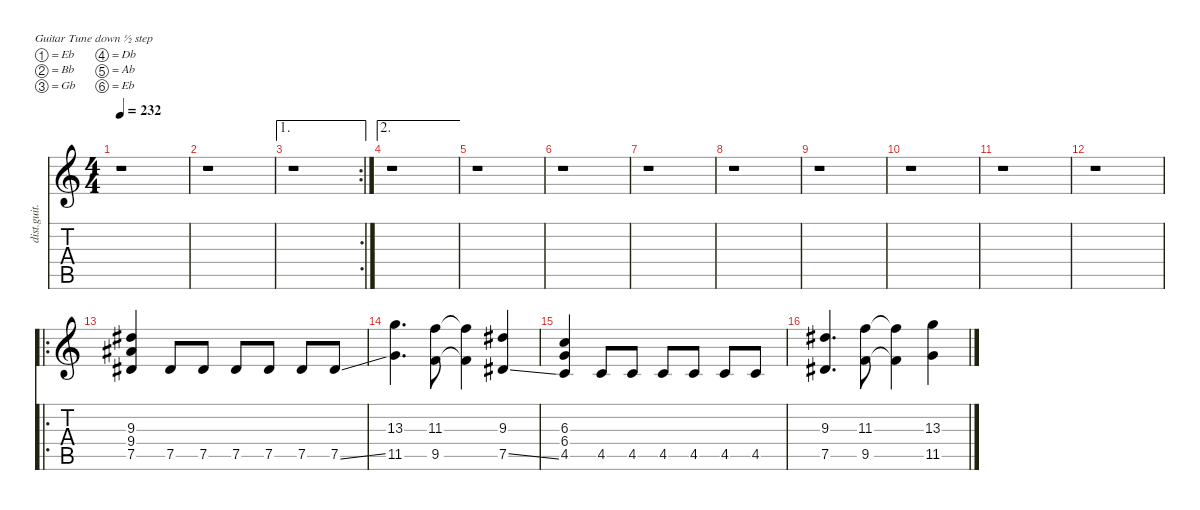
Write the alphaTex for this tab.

\defaultSystemsLayout 4
\hideDynamics
\bracketExtendMode nobrackets
\otherSystemsTrackNameOrientation horizontal
\track ("Gtr. 4" "dist.guit.") {instrument distortionguitar}
\staff {score tabs}
\tuning (Eb4 Bb3 Gb3 Db3 Ab2 Eb2)
\ts (4 4)
\tempo 232
\clef g2
\ks c
r.1{dy f beam Down} |
r.1{beam Down} |
\ae 1
\rc 2
r.1{beam Down} |
\ae 2
r.1{beam Down} |
r.1{beam Down} |
r.1{beam Down} |
r.1{beam Down} |
r.1{beam Down} |
r.1{beam Down} |
r.1{beam Down} |
r.1{beam Down} |
r.1{beam Down} |
\ro
(9.3{acc #} 9.4{acc #} 7.5{acc #}).4{instrument electricguitarmuted beam Up} 7.5{acc #}.8{beam Up} 7.5{acc #}.8{beam Up} 7.5{acc #}.8{beam Up} 7.5{acc #}.8{beam Up} 7.5{acc #}.8{beam Up} 7.5{ss acc #}.8{beam Up} |
(13.3 11.5).4{d instrument distortionguitar beam Down} (11.3 9.5).8{beam Down} (11.3{t} 9.5{t}).4{beam Down} (9.3{acc #} 7.5{ss acc #}).4{beam Up} |
(6.3 6.4 4.5).4{instrument electricguitarmuted beam Up} 4.5.8{beam Up} 4.5.8{beam Up} 4.5.8{beam Up} 4.5.8{beam Up} 4.5.8{beam Up} 4.5.8{beam Up} |
(9.3{acc #} 7.5{acc #}).4{d instrument distortionguitar beam Up} (11.3 9.5).8{beam Down} (11.3{t} 9.5{t}).4{beam Down} (13.3 11.5{ss}).4{beam Down}
